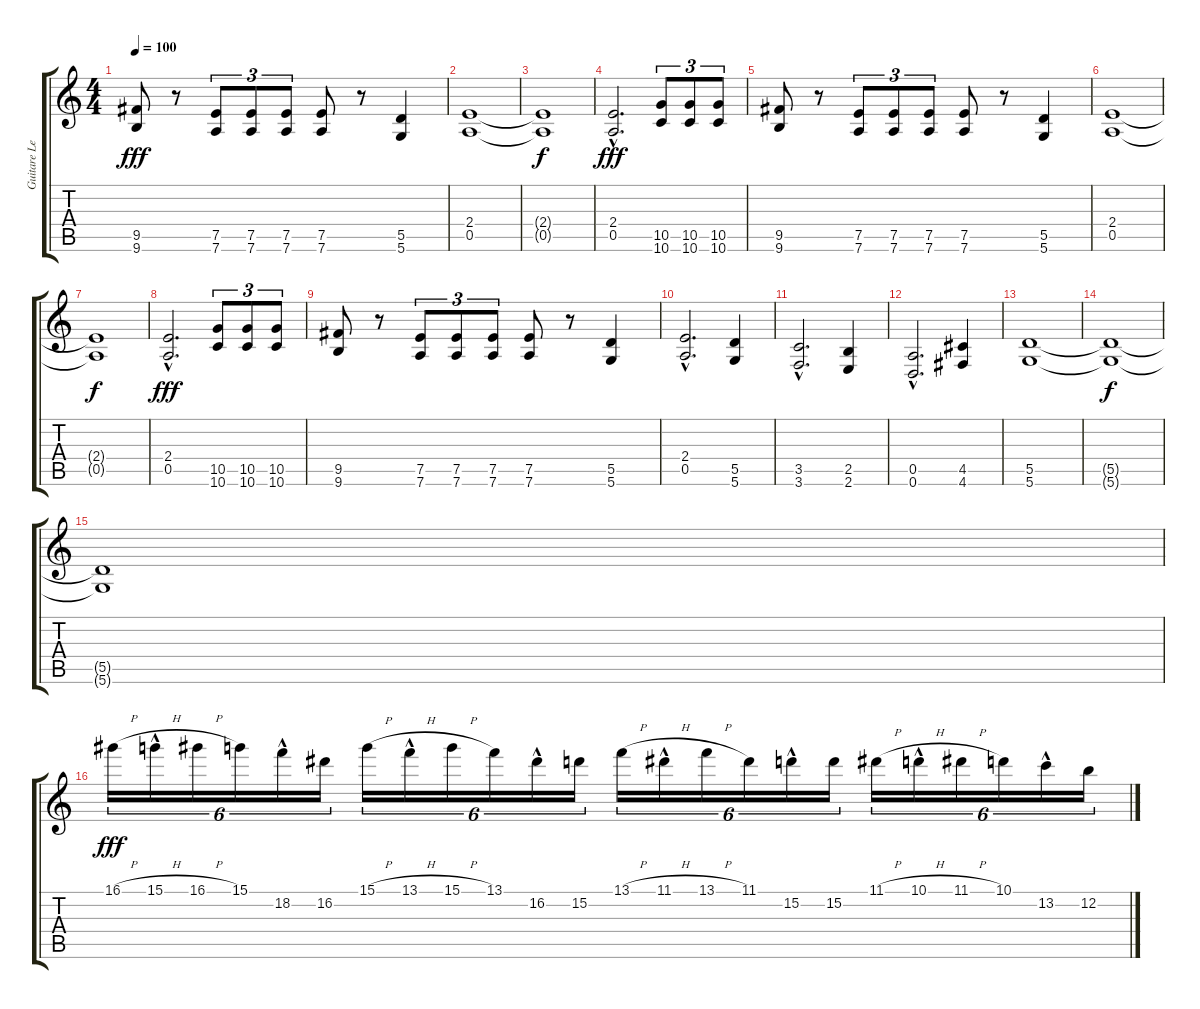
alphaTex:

\track ("Guitare Lead" "Guitare Le") {instrument distortionguitar}
\staff {score tabs}
\tuning (E4 B3 G3 D3 A2 D2) {hide}
\ts (4 4)
\tempo 100
\clef g2
\ks c
(9.5 9.6).8{dy fff volume 16 balance 8 instrument distortionguitar} r.8 (7.5 7.6).8{tu (3 2)} (7.5 7.6).8{tu (3 2)} (7.5 7.6).8{tu (3 2)} (7.5 7.6).8 r.8 (5.5 5.6).4 |
(2.4 0.5).1 |
(2.4{t} 0.5{t}).1{dy f} |
(2.4{hac} 0.5{hac}).2{d dy fff} (10.5 10.6).8{tu (3 2)} (10.5 10.6).8{tu (3 2)} (10.5 10.6).8{tu (3 2)} |
(9.5 9.6).8{volume 16 balance 8 instrument distortionguitar} r.8 (7.5 7.6).8{tu (3 2)} (7.5 7.6).8{tu (3 2)} (7.5 7.6).8{tu (3 2)} (7.5 7.6).8 r.8 (5.5 5.6).4 |
(2.4 0.5).1 |
(2.4{t} 0.5{t}).1{dy f} |
(2.4{hac} 0.5{hac}).2{d dy fff} (10.5 10.6).8{tu (3 2)} (10.5 10.6).8{tu (3 2)} (10.5 10.6).8{tu (3 2)} |
(9.5 9.6).8{volume 16 balance 8 instrument distortionguitar} r.8 (7.5 7.6).8{tu (3 2)} (7.5 7.6).8{tu (3 2)} (7.5 7.6).8{tu (3 2)} (7.5 7.6).8 r.8 (5.5 5.6).4 |
(2.4 0.5{hac}).2{d} (5.5 5.6).4 |
(3.5{hac} 3.6{hac}).2{d} (2.5 2.6).4 |
(0.5{hac} 0.6{hac}).2{d} (4.5 4.6).4 |
(5.5 5.6).1 |
(5.5{t} 5.6{t}).1{dy f} |
(5.5{t} 5.6{t}).1 |
16.1{h}.16{tu (6 4) dy fff} 15.1{h hac}.16{tu (6 4)} 16.1{h}.16{tu (6 4)} 15.1.16{tu (6 4)} 18.2{hac}.16{tu (6 4)} 16.2.16{tu (6 4)} 15.1{h}.16{tu (6 4)} 13.1{h hac}.16{tu (6 4)} 15.1{h}.16{tu (6 4)} 13.1.16{tu (6 4)} 16.2{hac}.16{tu (6 4)} 15.2.16{tu (6 4)} 13.1{h}.16{tu (6 4)} 11.1{h hac}.16{tu (6 4)} 13.1{h}.16{tu (6 4)} 11.1.16{tu (6 4)} 15.2{hac}.16{tu (6 4)} 15.2.16{tu (6 4)} 11.1{h}.16{tu (6 4)} 10.1{h hac}.16{tu (6 4)} 11.1{h}.16{tu (6 4)} 10.1.16{tu (6 4)} 13.2{hac}.16{tu (6 4)} 12.2.16{tu (6 4)}
